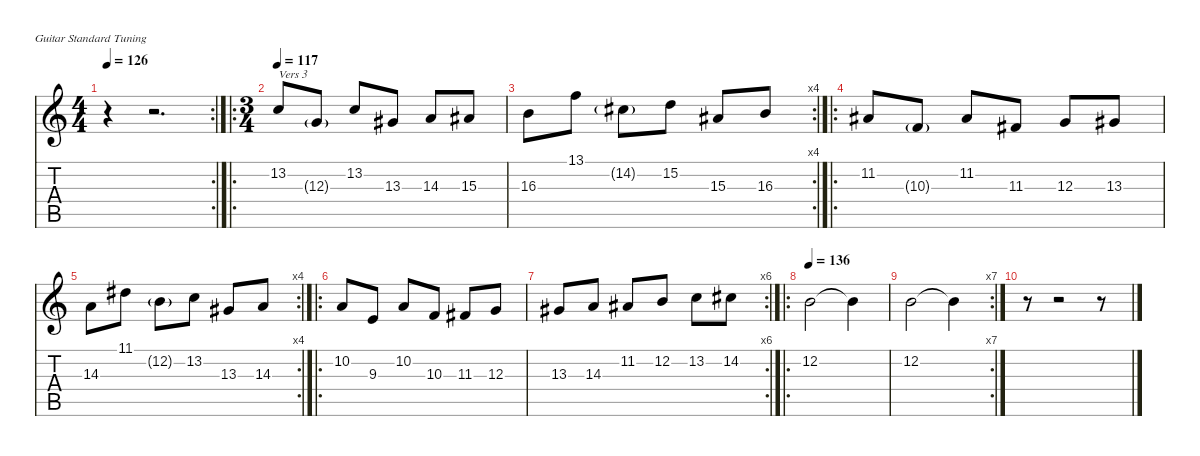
\defaultSystemsLayout 4
\hideDynamics
\bracketExtendMode nobrackets
\singleTrackTrackNamePolicy hidden
\multiTrackTrackNamePolicy hidden
\firstSystemTrackNameMode fullname
\firstSystemTrackNameOrientation horizontal
\otherSystemsTrackNameOrientation horizontal
\track ("Flute" "fl.") {instrument flute}
\staff {score tabs}
\tuning (E4 B3 G3 D3 A2 E2)
\rc 2
\ts (4 4)
\beaming (8 2 2 2 2)
\tempo 126
\clef g2
\ks c
r.4{dy mf beam Down} r.2{d beam Down} |
\ro
\ts (3 4)
\beaming (8 2 2 2)
\tempo 117
13.2.8{txt "Vers 3" dy f beam Up} 12.3{g}.8{dy mf beam Up} 13.2.8{dy f beam Up} 13.3{acc #}.8{beam Up} 14.3.8{beam Up} 15.3{acc #}.8{beam Up} |
\rc 4
16.3.8{beam Down} 13.1.8{beam Down} 14.2{g acc #}.8{dy mf beam Down} 15.2.8{dy f beam Down} 15.3{acc #}.8{beam Up} 16.3.8{beam Up} |
\ro
11.2{acc #}.8{beam Up} 10.3{g}.8{dy ff beam Up} 11.2{acc #}.8{dy f beam Up} 11.3{acc #}.8{beam Up} 12.3.8{beam Up} 13.3{acc #}.8{beam Up} |
\rc 4
14.3.8{beam Down} 11.1{acc #}.8{beam Down} 12.2{g}.8{dy ff beam Down} 13.2.8{dy f beam Down} 13.3{acc #}.8{beam Up} 14.3.8{beam Up} |
\ro
10.2.8{beam Up} 9.3.8{beam Up} 10.2.8{beam Up} 10.3.8{beam Up} 11.3{acc #}.8{beam Up} 12.3.8{beam Up} |
\rc 6
13.3{acc #}.8{beam Up} 14.3.8{beam Up} 11.2{acc #}.8{beam Up} 12.2.8{beam Up} 13.2.8{beam Down} 14.2{acc #}.8{beam Down} |
\ro
\tempo 136
12.2.2{dy ff beam Down} 12.2{t}.4{dy f beam Down} |
\rc 7
12.2.2{dy ff beam Down} 12.2{t}.4{dy f beam Down} |
r.8{beam Down} r.2{beam Down} r.8{beam Down}
